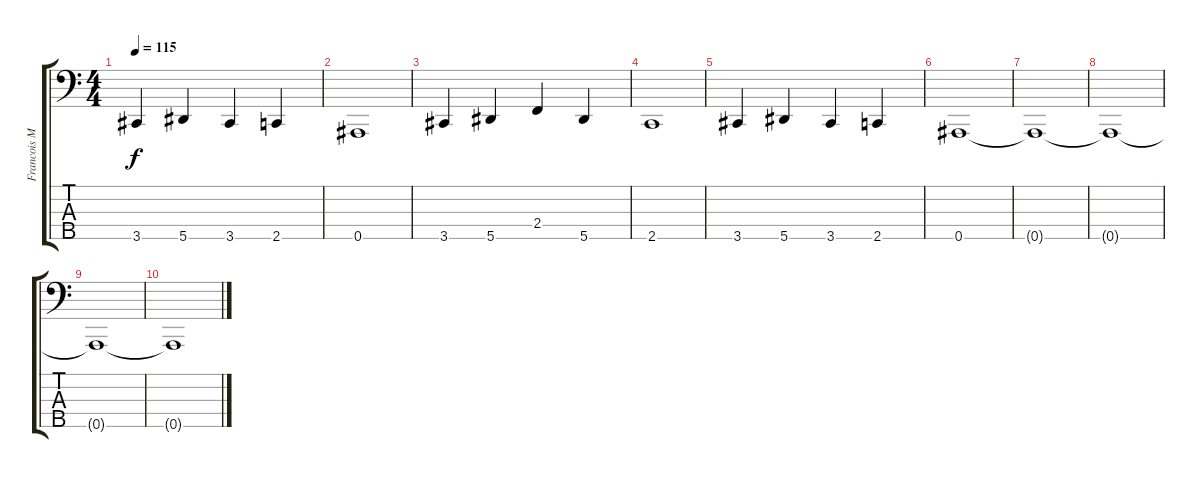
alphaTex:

\track ("Francois Mongrain (Bass)" "Francois M") {instrument electricbasspick}
\staff {score tabs}
\tuning (Gb2 Db2 Ab1 Eb1 Bb0) {hide}
\ts (4 4)
\tempo 115
\clef f4
\ks c
3.5.4{dy f} 5.5.4 3.5.4 2.5.4 |
0.5.1 |
3.5.4 5.5.4 2.4.4 5.5.4 |
2.5.1 |
3.5.4 5.5.4 3.5.4 2.5.4 |
0.5.1{volume 0} |
0.5{t}.1 |
0.5{t}.1 |
0.5{t}.1 |
0.5{t}.1
